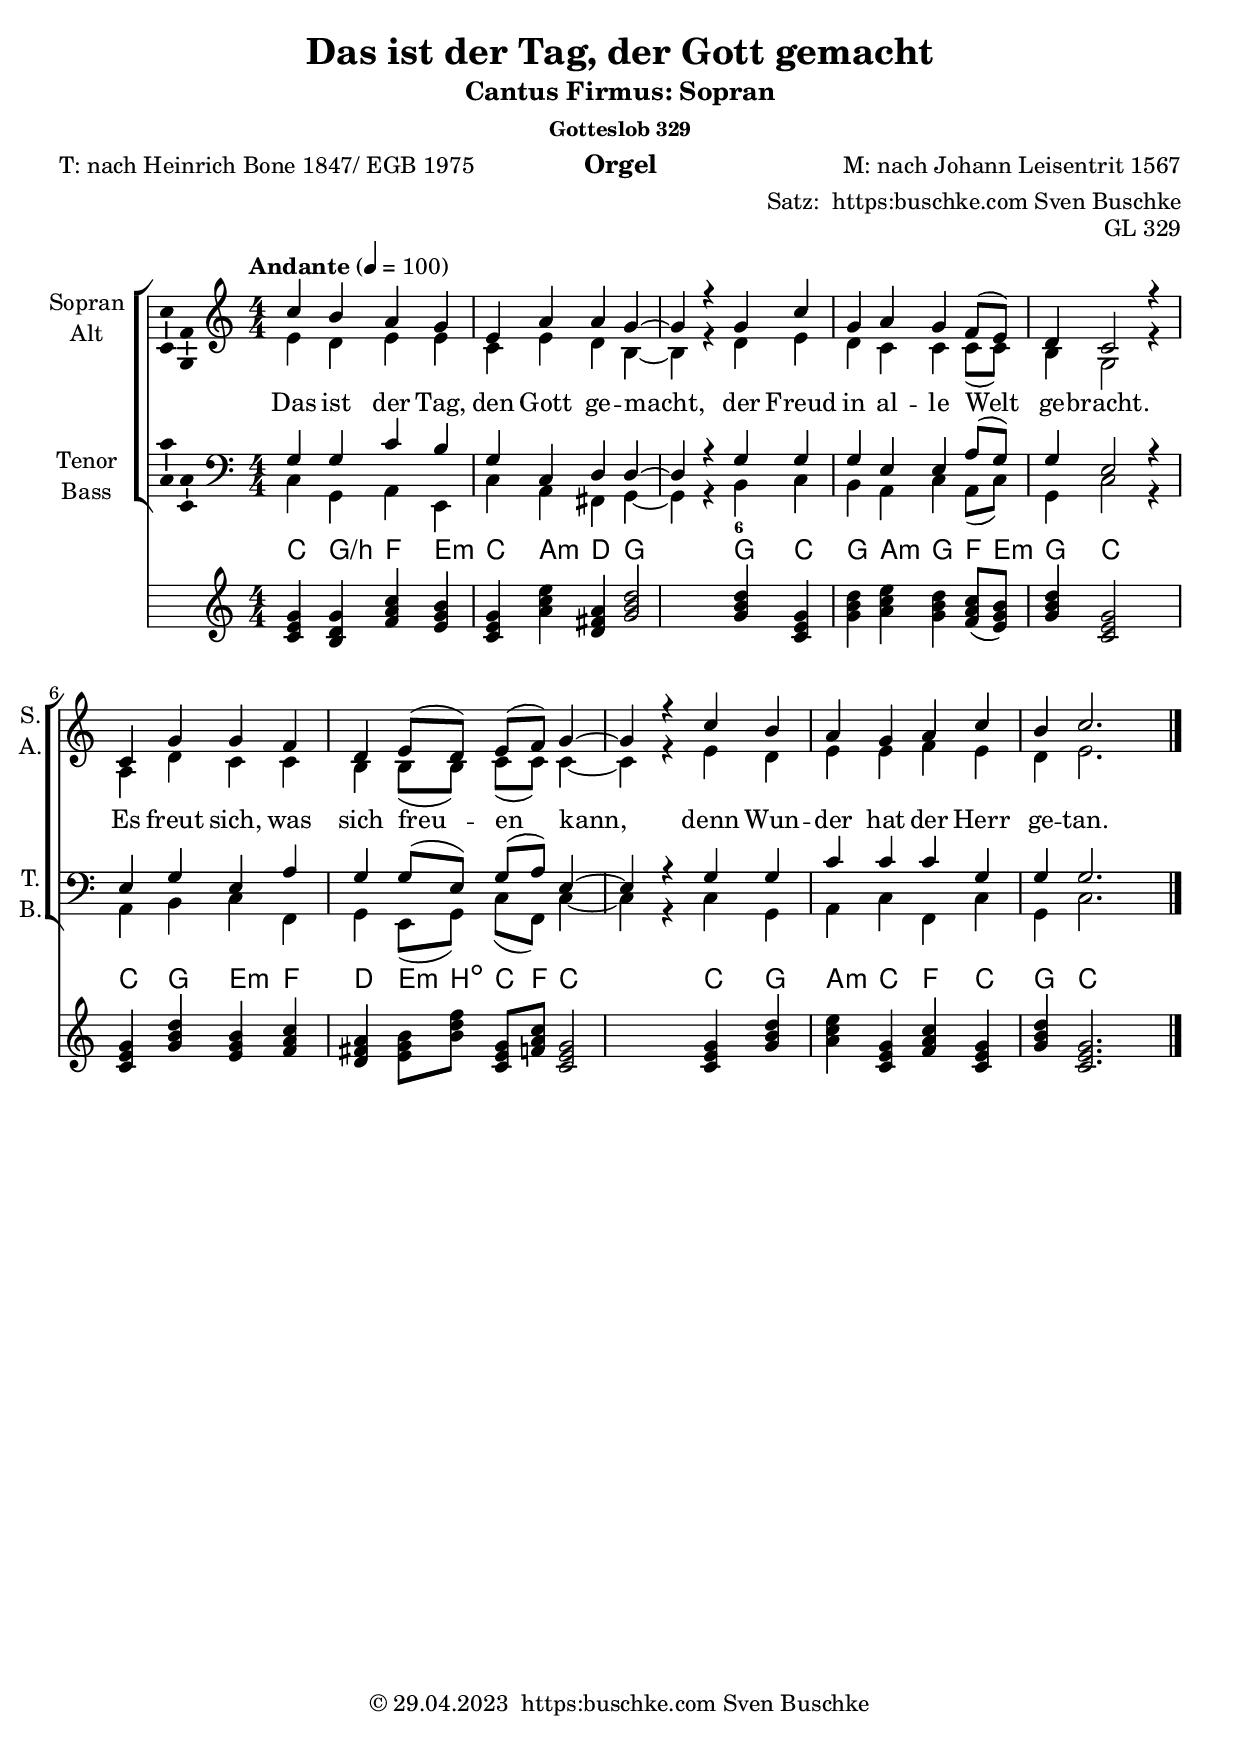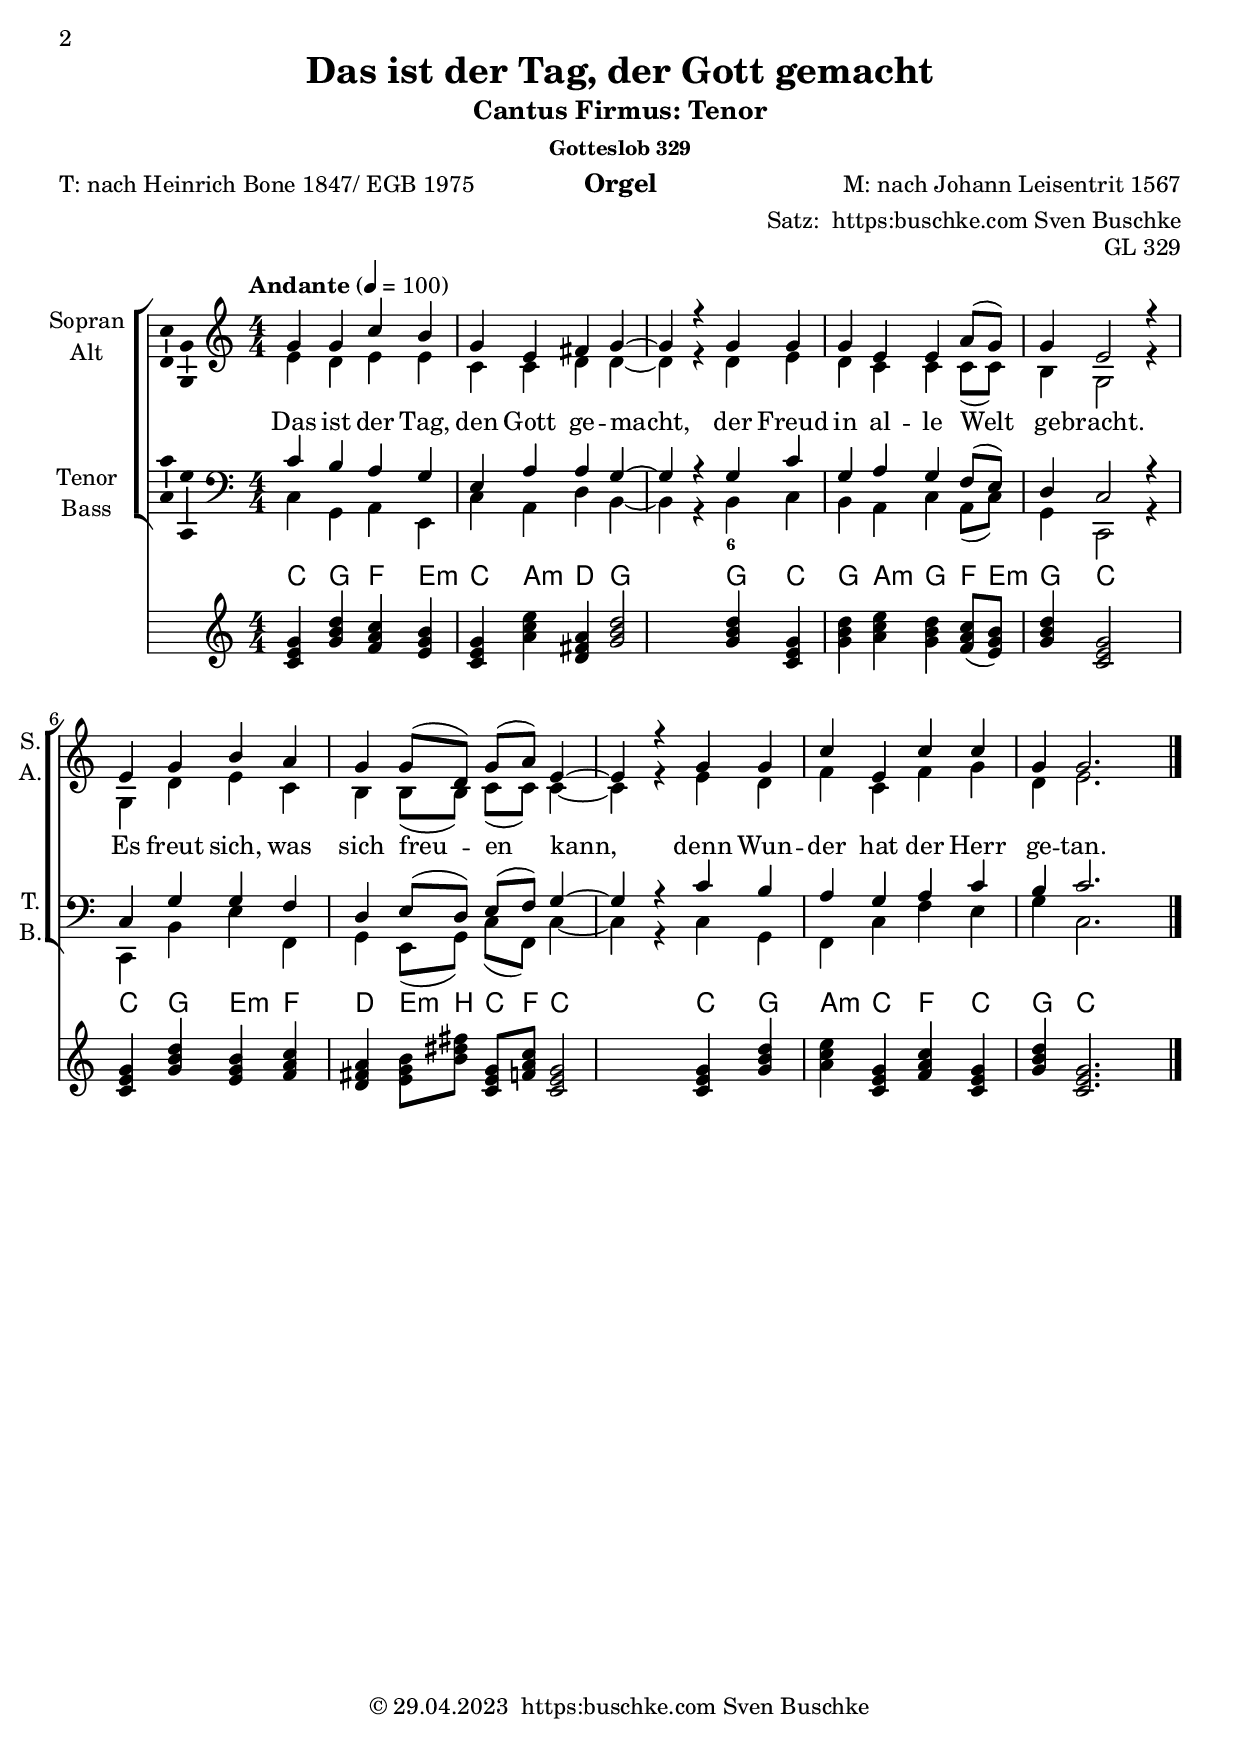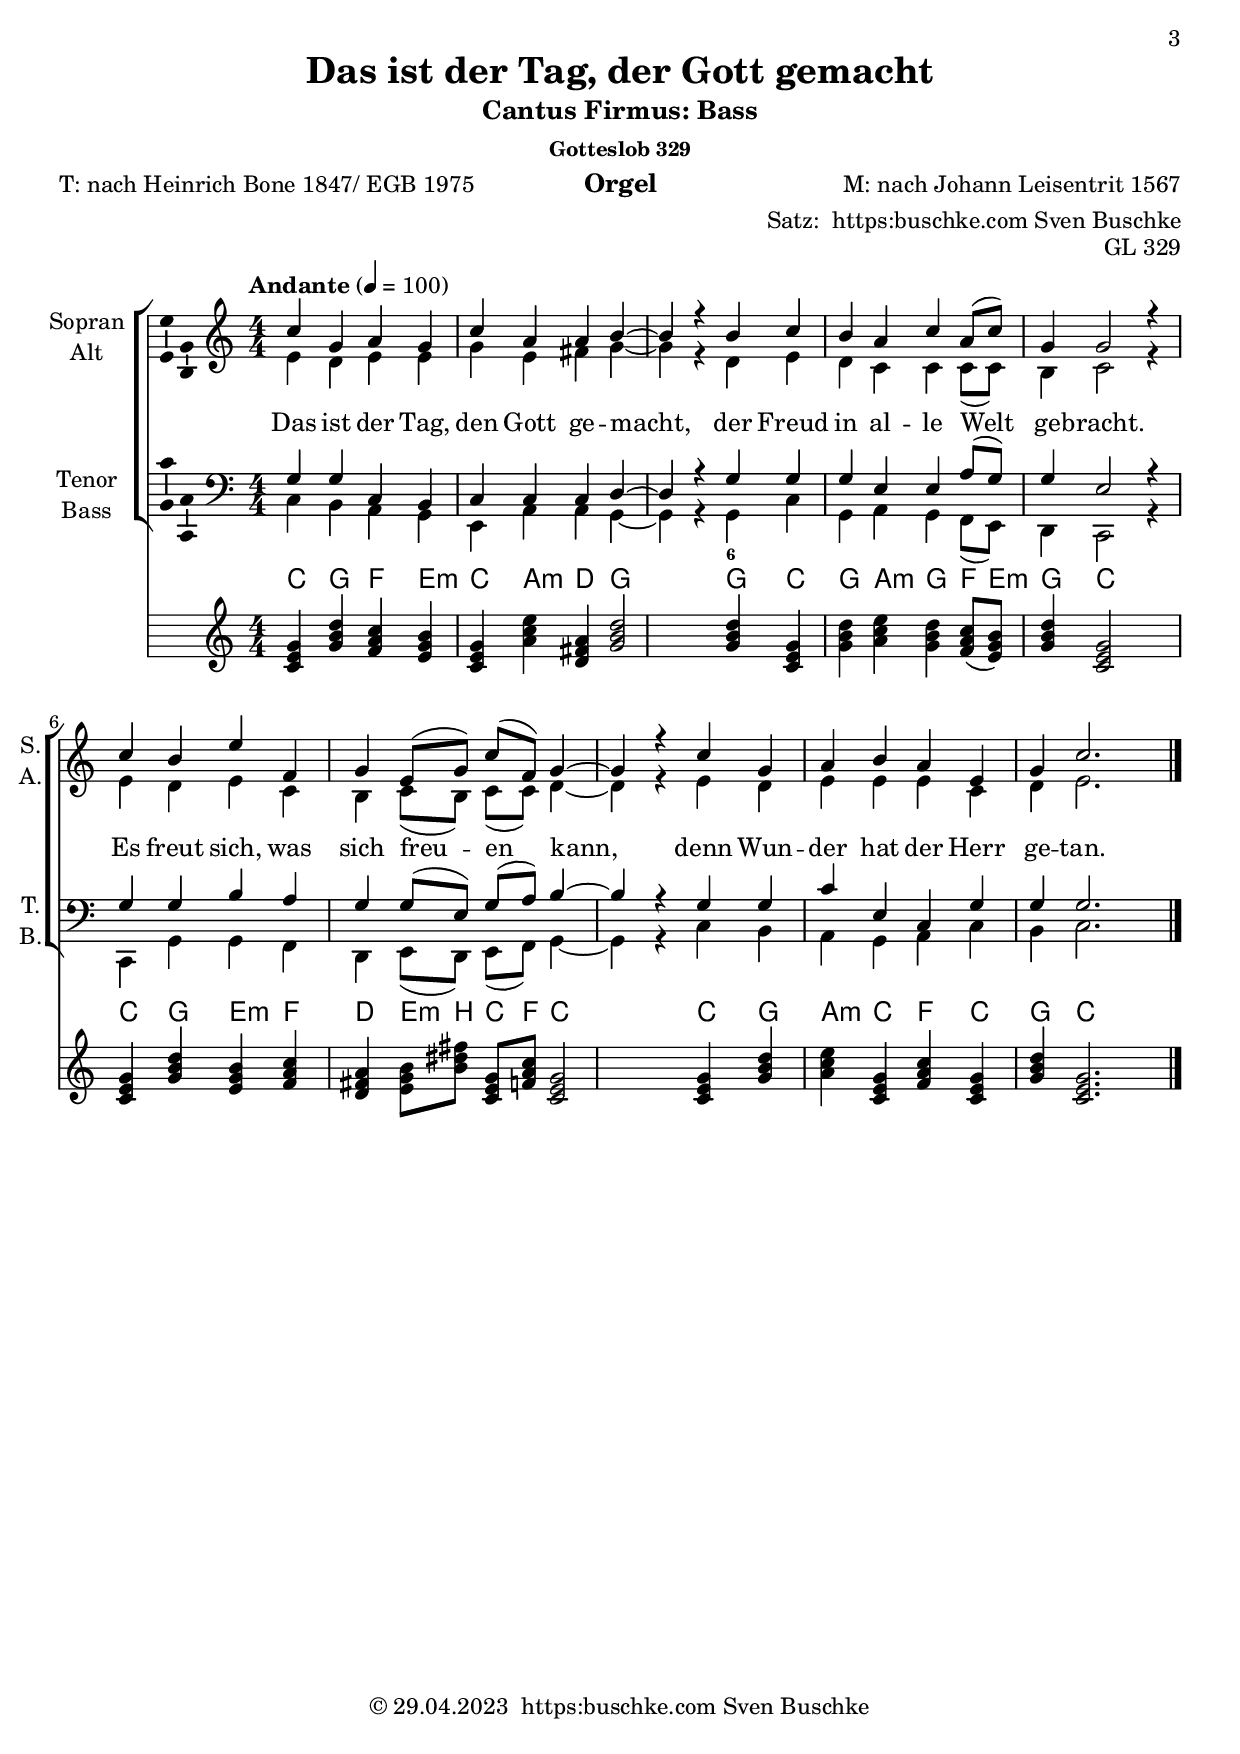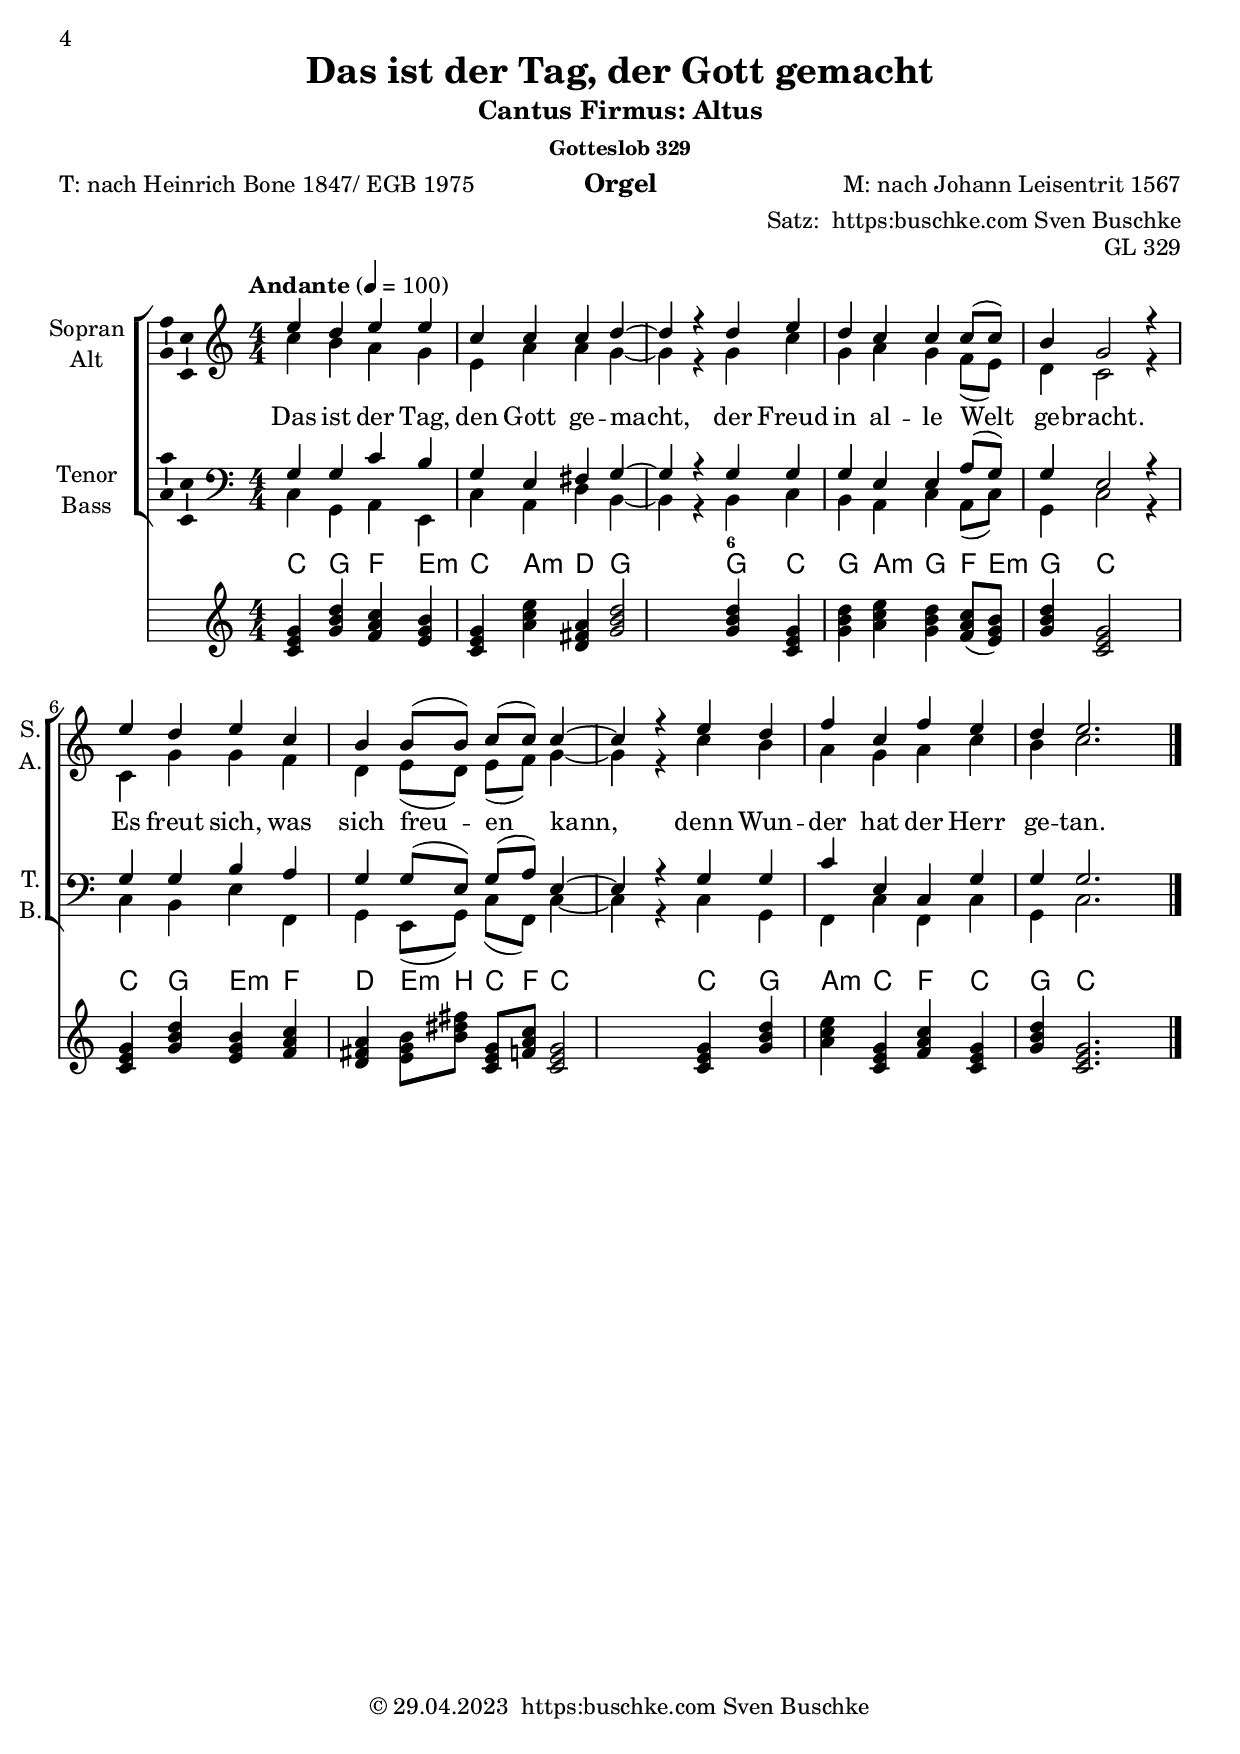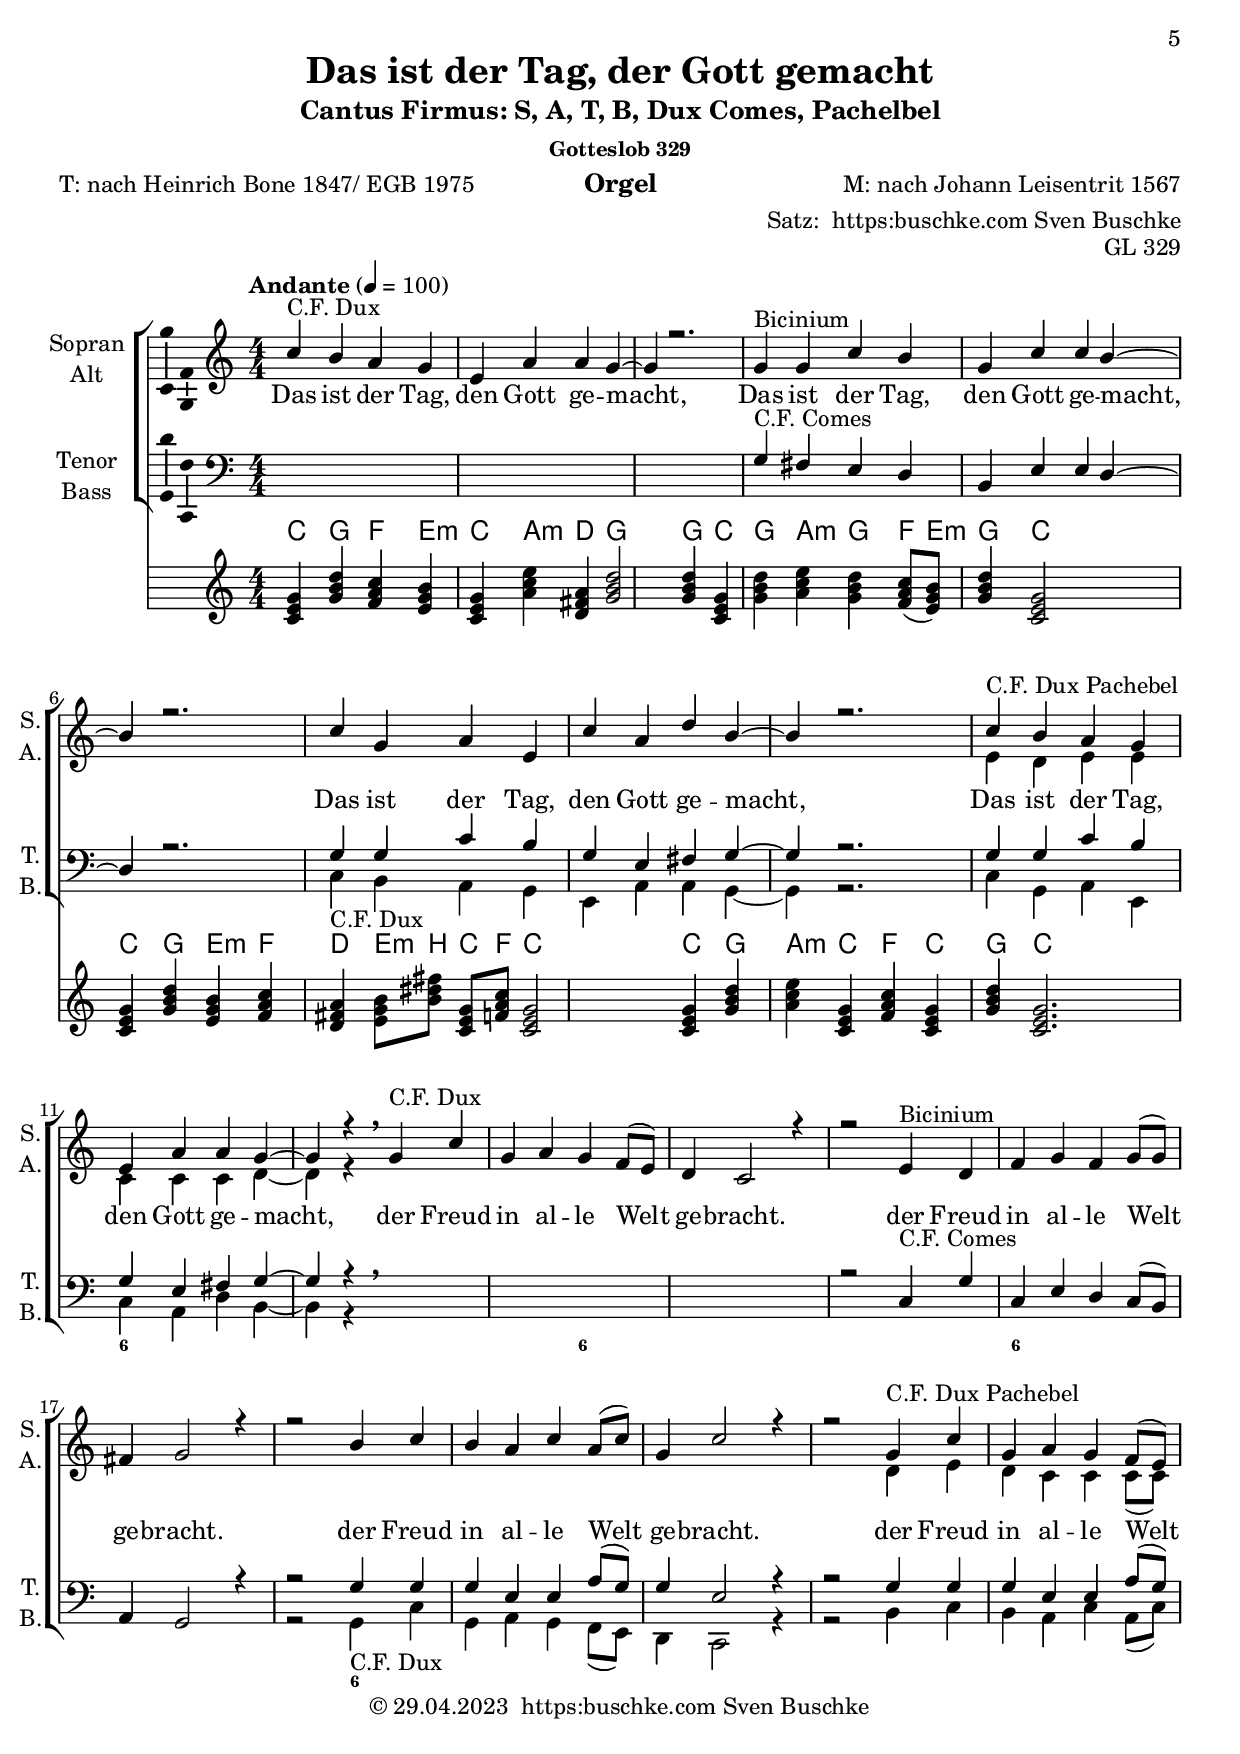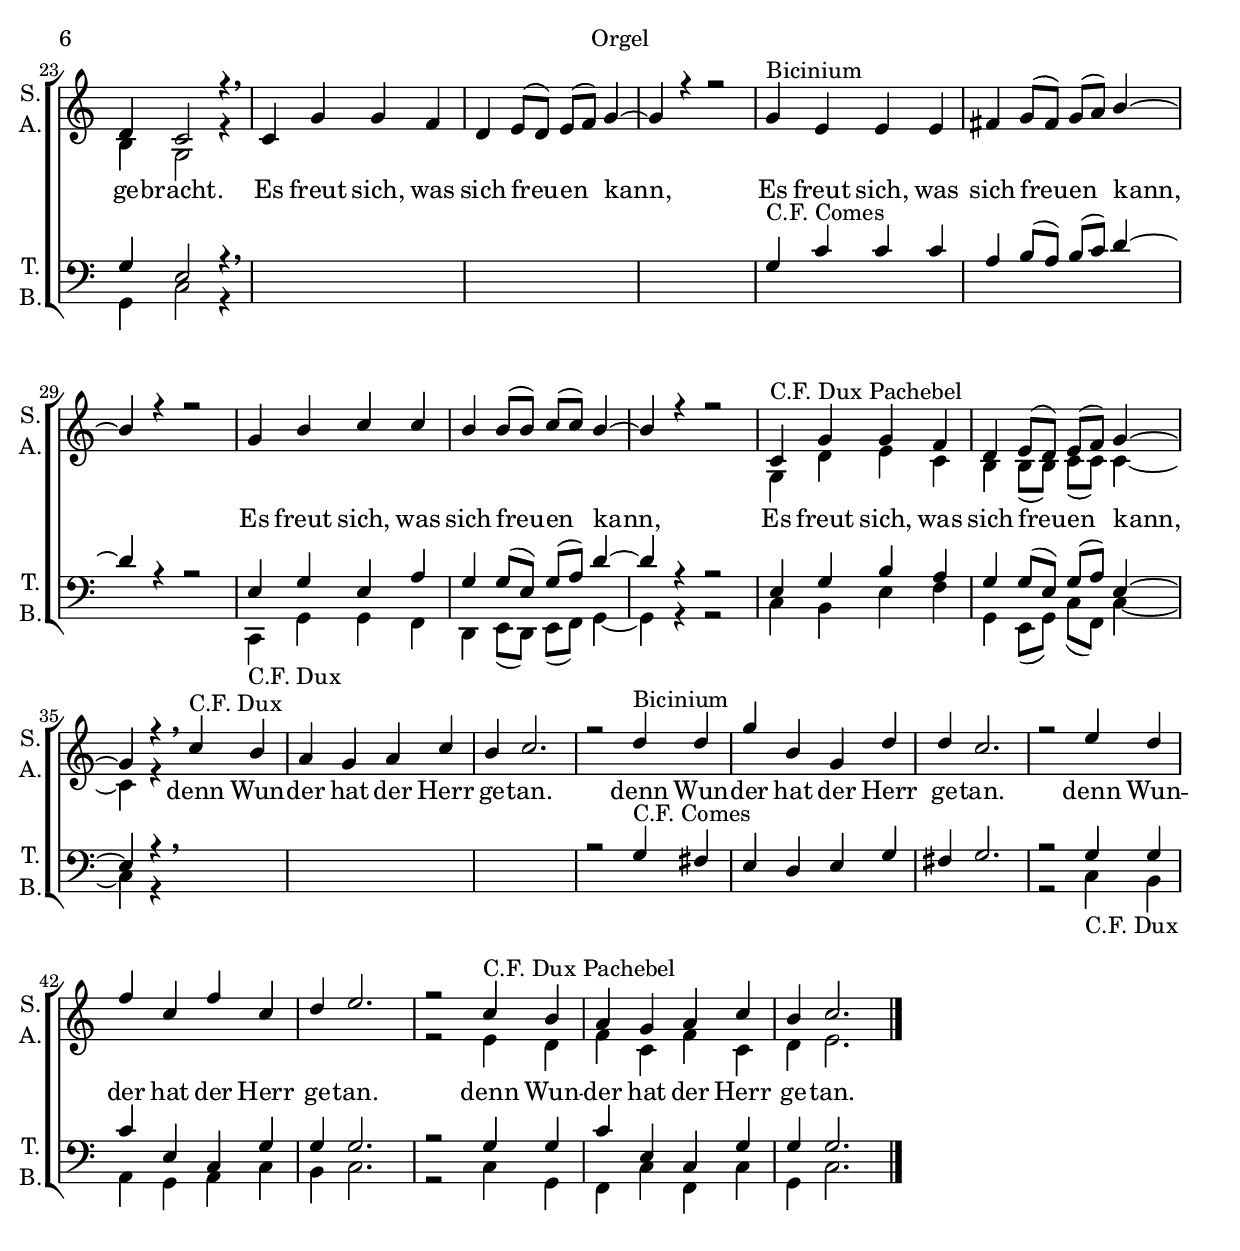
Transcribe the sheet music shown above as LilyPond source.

\version "2.24.1"
\language "english"

\include "predefined-guitar-fretboards.ly"

\header {
  dedication = ""
  title = "Das ist der Tag, der Gott gemacht"
  subtitle = "Cantus Firmus: Sopran"
  subsubtitle = "Gotteslob 329"
  instrument = "Orgel"
  composer = "M: nach Johann Leisentrit 1567"
  arranger = "Satz:  https:buschke.com Sven Buschke"
  poet = "T: nach Heinrich Bone 1847/ EGB 1975"
  meter = ""
  piece = ""
  opus = "GL 329"
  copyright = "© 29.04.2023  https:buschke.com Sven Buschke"
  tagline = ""
}

\paper {
  #(set-paper-size "a4")
}

\layout {
  \context {
    \Voice
    \consists "Melody_engraver"
    \override Stem #'neutral-direction = #'()
  }
}

global = {
  \key c \major
  \numericTimeSignature
  \time 4/4
  \tempo "Andante" 4=100
}

%%%%%%%%%%%%%%%%%%%%%%%%%%%%%%%%%%%%%%%%%%%%%%%%%%%%%%%%%%%%%%%%%%%%%%%%%%%%%%%%%%%%
%%%%
%%%% CF Soprano
%%%%
%%%%%%%%%%%%%%%%%%%%%%%%%%%%%%%%%%%%%%%%%%%%%%%%%%%%%%%%%%%%%%%%%%%%%%%%%%%%%%%%%%%%

scoreASoprano = \relative c'' {
  \global
  % Music follows here.
  c4 b a g e a a g~g r
  g c g a g f8(e) d4 c2 r4
  c g' g f d e8(d) e(f) g4~g r
  c b a g a c b c2.
  \bar "|."
}

scoreAAlto = \relative c' {
  \global
  % Music follows here.
  e4 d e e c e d b~b r4
  d e d c c c8(c) b4 g2 r4
  a d c c b b8(b) c(c) c4~c r4
  e d e e f e d e2.
}

scoreATenor = \relative c' {
  \global
  % Music follows here.
  g4 g c b g c, d d~d r4
  g g g e e a8(g) g4 e2 r4
  e g e a g g8(e)g(a) e4~e r
  g g c c c g g g2.
}

scoreABass = \relative c {
  \global
  % Music follows here.
  c4 g a e c' a fs g~g r4
  b c b a c a8(c) g4 c2 r4
  a b  c f, g e8(g) c(f,) c'4~c r
  c g a c f, c' g c2.
}

scoreAVerse = \lyricmode {
  % Lyrics follow here.
Das ist der Tag, den Gott ge -- macht,
der Freud in al -- le Welt ge -- bracht.
Es freut sich, was sich freu -- en kann,
denn Wun -- der hat der Herr ge -- tan.
}

scoreAFigBass = \figuremode {
  \global
  % Figures follow here.
  s4 s s s s s s s s s
  <6> s s s s s8 s s4 s2 s4
  s s s s s s8 s s s s4 s s
  s s s s s s s2.
}

scoreAChordNames = \chordmode {
  \global
  \germanChords
  % Chords follow here.
  c4 g/b f e:m c a:m d g2 s4
  g c g a:m g f8(e:m) g4 c2 s4
  c g e:m f d e8:m b:dim c f c2 s4
  c g a:m c f c g c2.
}

scoreAChoirPart = \new ChoirStaff <<
  \new Staff \with {
    midiInstrument = "choir aahs"
    instrumentName = \markup \center-column { "Sopran" "Alt" }
    shortInstrumentName = \markup \center-column { "S." "A." }
  } <<
    \new Voice = "soprano" \with {
      \consists "Ambitus_engraver"
    } { \voiceOne \scoreASoprano }
    \new Voice = "alto" \with {
      \consists "Ambitus_engraver"
      \override Ambitus #'X-offset = #2.0
    } { \voiceTwo \scoreAAlto }
  >>
  \new Lyrics \with {
    \override VerticalAxisGroup #'staff-affinity = #CENTER
  } \lyricsto "soprano" \scoreAVerse
  \new Staff \with {
    midiInstrument = "choir aahs"
    instrumentName = \markup \center-column { "Tenor" "Bass" }
    shortInstrumentName = \markup \center-column { "T." "B." }
  } <<
    \clef bass
    \new Voice = "tenor" \with {
      \consists "Ambitus_engraver"
    } { \voiceOne \scoreATenor }
    \new Voice = "bass" \with {
      \consists "Ambitus_engraver"
      \override Ambitus #'X-offset = #2.0
    } { \voiceTwo \scoreABass }
  >>
>>

scoreABassFiguresPart = \new FiguredBass \with {
  useBassFigureExtenders = ##t
} \scoreAFigBass

scoreAChordsPart = <<
  <<\new ChordNames {\scoreAChordNames}{\scoreAChordNames}>>
%  \new FretBoards \scoreAChordNames
>>

\bookpart {
  \score {
    <<
      \scoreAChoirPart
      \scoreABassFiguresPart
      \scoreAChordsPart
    >>
    \layout { }
  }
  \score {
    <<
      \scoreAChoirPart
%      \scoreABassFiguresPart
%      \scoreAChordsPart
    >>
    \midi { }
  }
}

%%%%%%%%%%%%%%%%%%%%%%%%%%%%%%%%%%%%%%%%%%%%%%%%%%%%%%%%%%%%%%%%%%%%%%%%%%%%%%%%%%%%
%%%%
%%%% CF Tenor
%%%%
%%%%%%%%%%%%%%%%%%%%%%%%%%%%%%%%%%%%%%%%%%%%%%%%%%%%%%%%%%%%%%%%%%%%%%%%%%%%%%%%%%%%

scoreBSoprano = \relative c'' {
  \global
  % Music follows here.
  g4 g c b g e fs g~g r4
  g g g e e a8(g) g4 e2 r4
  e g b a g g8(d)g(a) e4~e r
  g g c e, c' c g g2.
}

scoreBAlto = \relative c' {
  \global
  % Music follows here.
  e4 d e e c c d d~d r4
  d e d c c c8(c) b4 g2 r4
  g d' e c b b8(b) c(c) c4~c r4
  e d f c f g d e2.
}

scoreBTenor = \relative c' {
  \global
  % Music follows here.
  c4 b a g e a a g~g r
  g c g a g f8(e) d4 c2 r4
  c g' g f d e8(d) e(f) g4~g r
  c b a g a c b c2.
  \bar "|."
}

scoreBBass = \relative c {
  \global
  % Music follows here.
  c4 g a e c' a d b~b r4
  b c b a c a8(c) g4 c,2 r4
  c b'  e f, g e8(g) c(f,) c'4~c r
  c g f c' f e g c,2.
}

scoreBVerse = \lyricmode {
  % Lyrics follow here.

}

scoreBFigBass = \figuremode {
  \global
  % Figures follow here.
  s4 s s s s s s s s s
  <6> s s s s s8 s s4 s2 s4
  s s s s s s8 s s s s4 s s
  s s s s s s s2.
}

scoreBChordNames = \chordmode {
  \global
  \germanChords
  % Chords follow here.
  c4 g f e:m c a:m d g2 s4
  g c g a:m g f8(e:m) g4 c2 s4
  c g e:m f d e8:m b c f c2 s4
  c g a:m c f c g c2.
}

scoreBChoirPart = \new ChoirStaff <<
  \new Staff \with {
    midiInstrument = "choir aahs"
    instrumentName = \markup \center-column { "Sopran" "Alt" }
    shortInstrumentName = \markup \center-column { "S." "A." }
  } <<
    \new Voice = "soprano" \with {
      \consists "Ambitus_engraver"
    } { \voiceOne \scoreBSoprano }
    \new Voice = "alto" \with {
      \consists "Ambitus_engraver"
      \override Ambitus #'X-offset = #2.0
    } { \voiceTwo \scoreBAlto }
  >>
  \new Lyrics \with {
    \override VerticalAxisGroup #'staff-affinity = #CENTER
  } \lyricsto "soprano" \scoreAVerse
  \new Staff \with {
    midiInstrument = "choir aahs"
    instrumentName = \markup \center-column { "Tenor" "Bass" }
    shortInstrumentName = \markup \center-column { "T." "B." }
  } <<
    \clef bass
    \new Voice = "tenor" \with {
      \consists "Ambitus_engraver"
    } { \voiceOne \scoreBTenor }
    \new Voice = "bass" \with {
      \consists "Ambitus_engraver"
      \override Ambitus #'X-offset = #2.0
    } { \voiceTwo \scoreBBass }
  >>
>>

scoreBBassFiguresPart = \new FiguredBass \with {
  useBassFigureExtenders = ##t
} \scoreBFigBass

scoreBChordsPart = <<
  <<\new ChordNames {\scoreBChordNames}{\scoreBChordNames}>>
%  \new FretBoards \scoreBChordNames
>>

\bookpart {
\header{
    subtitle = "Cantus Firmus: Tenor"
}
  \score {
    <<
      \scoreBChoirPart
      \scoreBBassFiguresPart
      \scoreBChordsPart
    >>
    \layout { }
    \midi { }
  }
}

%%%%%%%%%%%%%%%%%%%%%%%%%%%%%%%%%%%%%%%%%%%%%%%%%%%%%%%%%%%%%%%%%%%%%%%%%%%%%%%%%%%%
%%%%
%%%% CF Bass
%%%%
%%%%%%%%%%%%%%%%%%%%%%%%%%%%%%%%%%%%%%%%%%%%%%%%%%%%%%%%%%%%%%%%%%%%%%%%%%%%%%%%%%%%

scoreCSoprano = \relative c'' {
  \global
  % Music follows here.
  c4 g a g c a a b~b r4
  b c b a c a8(c) g4 g2 r4
  c b  e f, g e8(g) c(f,) g4~g r
  c g a b a e g c2.
}

scoreCAlto = \relative c' {
  \global
  % Music follows here.
  e4 d e e g e fs g~g r4
  d e d c c c8(c) b4 c2 r4
  e d e c b c8(b) c(c) d4~d r4
  e d e e e c d e2.
}

scoreCTenor = \relative c' {
  \global
  % Music follows here.
  g4 g c, b c c c d~d r4
  g g g e e a8(g) g4 e2 r4
  g g b a g g8(e)g(a) b4~b r
  g g c e, c g' g g2.
}

scoreCBass = \relative c {
  \global
  % Music follows here.
  c4 b a g e a a g~g r
  g c g a g f8(e) d4 c2 r4
  c g' g f d e8(d) e(f) g4~g r
  c b a g a c b c2.
  \bar "|."
}

scoreCVerse = \lyricmode {
  % Lyrics follow here.

}

scoreCFigBass = \figuremode {
  \global
  % Figures follow here.
  s4 s s s s s s s s s
  <6> s s s s s8 s s4 s2 s4
  s s s s s s8 s s s s4 s s
  s s s s s s s2.
}

scoreCChordNames = \chordmode {
  \global
  \germanChords
  % Chords follow here.
  c4 g f e:m c a:m d g2 s4
  g c g a:m g f8(e:m) g4 c2 s4
  c g e:m f d e8:m b c f c2 s4
  c g a:m c f c g c2.
}

scoreCChoirPart = \new ChoirStaff <<
  \new Staff \with {
    midiInstrument = "choir aahs"
    instrumentName = \markup \center-column { "Sopran" "Alt" }
    shortInstrumentName = \markup \center-column { "S." "A." }
  } <<
    \new Voice = "soprano" \with {
      \consists "Ambitus_engraver"
    } { \voiceOne \scoreCSoprano }
    \new Voice = "alto" \with {
      \consists "Ambitus_engraver"
      \override Ambitus #'X-offset = #2.0
    } { \voiceTwo \scoreCAlto }
  >>
  \new Lyrics \with {
    \override VerticalAxisGroup #'staff-affinity = #CENTER
  } \lyricsto "soprano" \scoreAVerse
  \new Staff \with {
    midiInstrument = "choir aahs"
    instrumentName = \markup \center-column { "Tenor" "Bass" }
    shortInstrumentName = \markup \center-column { "T." "B." }
  } <<
    \clef bass
    \new Voice = "tenor" \with {
      \consists "Ambitus_engraver"
    } { \voiceOne \scoreCTenor }
    \new Voice = "bass" \with {
      \consists "Ambitus_engraver"
      \override Ambitus #'X-offset = #2.0
    } { \voiceTwo \scoreCBass }
  >>
>>

scoreCBassFiguresPart = \new FiguredBass \with {
  useBassFigureExtenders = ##t
} \scoreCFigBass

scoreCChordsPart = <<
  <<\new ChordNames {\scoreCChordNames}{\scoreCChordNames}>>
%  \new FretBoards \scoreCChordNames
>>

\bookpart {
\header{
    subtitle = "Cantus Firmus: Bass"
}
  \score {
    <<
      \scoreCChoirPart
      \scoreCBassFiguresPart
      \scoreCChordsPart
    >>
    \layout { }
    \midi { }
  }
}

%%%%%%%%%%%%%%%%%%%%%%%%%%%%%%%%%%%%%%%%%%%%%%%%%%%%%%%%%%%%%%%%%%%%%%%%%%%%%%%%%%%%
%%%%
%%%% CF Altus
%%%%
%%%%%%%%%%%%%%%%%%%%%%%%%%%%%%%%%%%%%%%%%%%%%%%%%%%%%%%%%%%%%%%%%%%%%%%%%%%%%%%%%%%%

scoreDSoprano = \relative c'' {
  \global
  % Music follows here.
  e4 d e e c c c d~d r4
  d e d c c c8(c) b4 g2 r4
  e' d e c b b8(b) c(c) c4~c r4
  e d f c f e d e2.
}

scoreDAlto = \relative c' {
  \global
  % Music follows here.
  c'4 b a g e a a g~g r
  g c g a g f8(e) d4 c2 r4
  c g' g f d e8(d) e(f) g4~g r
  c b a g a c b c2.
  \bar "|."
}

scoreDTenor = \relative c' {
  \global
  % Music follows here.
  g4 g c b g e fs g~g r4
  g g g e e a8(g) g4 e2 r4
  g g b a g g8(e)g(a) e4~e r
  g g c e, c g' g g2.
}

scoreDBass = \relative c {
  \global
  % Music follows here.
  c4 g a e c' a d b~b r4
  b c b a c a8(c) g4 c2 r4
  c b  e f, g e8(g) c(f,) c'4~c r
  c g f c' f, c' g c2.
}

scoreDVerse = \lyricmode {
  % Lyrics follow here.

}

scoreDFigBass = \figuremode {
  \global
  % Figures follow here.
  s4 s s s s s s s s s
  <6> s s s s s8 s s4 s2 s4
  s s s s s s8 s s s s4 s s
  s s s s s s s2.
}

scoreDChordNames = \chordmode {
  \global
  \germanChords
  % Chords follow here.
  c4 g f e:m c a:m d g2 s4
  g c g a:m g f8(e:m) g4 c2 s4
  c g e:m f d e8:m b c f c2 s4
  c g a:m c f c g c2.
}

scoreDChoirPart = \new ChoirStaff <<
  \new Staff \with {
    midiInstrument = "choir aahs"
    instrumentName = \markup \center-column { "Sopran" "Alt" }
    shortInstrumentName = \markup \center-column { "S." "A." }
  } <<
    \new Voice = "soprano" \with {
      \consists "Ambitus_engraver"
    } { \voiceOne \scoreDSoprano }
    \new Voice = "alto" \with {
      \consists "Ambitus_engraver"
      \override Ambitus #'X-offset = #2.0
    } { \voiceTwo \scoreDAlto }
  >>
  \new Lyrics \with {
    \override VerticalAxisGroup #'staff-affinity = #CENTER
  } \lyricsto "soprano" \scoreAVerse
  \new Staff \with {
    midiInstrument = "choir aahs"
    instrumentName = \markup \center-column { "Tenor" "Bass" }
    shortInstrumentName = \markup \center-column { "T." "B." }
  } <<
    \clef bass
    \new Voice = "tenor" \with {
      \consists "Ambitus_engraver"
    } { \voiceOne \scoreDTenor }
    \new Voice = "bass" \with {
      \consists "Ambitus_engraver"
      \override Ambitus #'X-offset = #2.0
    } { \voiceTwo \scoreDBass }
  >>
>>

scoreDBassFiguresPart = \new FiguredBass \with {
  useBassFigureExtenders = ##t
} \scoreDFigBass

scoreDChordsPart = <<
  <<\new ChordNames {\scoreDChordNames}{\scoreDChordNames}>>
%  \new FretBoards \scoreDChordNames
>>

\bookpart {
\header{
    subtitle = "Cantus Firmus: Altus"
}
  \score {
    <<
      \scoreDChoirPart
      \scoreDBassFiguresPart
      \scoreDChordsPart
    >>
    \layout { }
    \midi { }
  }
}

%%%%%%%%%%%%%%%%%%%%%%%%%%%%%%%%%%%%%%%%%%%%%%%%%%%%%%%%%%%%%%%%%%%%%%%%%%%%%%%%%%%%
%%%%
%%%% Dux Comes
%%%%
%%%%%%%%%%%%%%%%%%%%%%%%%%%%%%%%%%%%%%%%%%%%%%%%%%%%%%%%%%%%%%%%%%%%%%%%%%%%%%%%%%%%

scoreESoprano = \relative c'' {
  \global
  % Music follows here.
  c4^"C.F. Dux" b a g e a a g~g r2.
  g4^"Bicinium" g c b g c c b~b r2.
  c4 g a e c' a d b~b r2.
  c4^"C.F. Dux Pachebel" b a g e a a g~g r4
  \breathe
  g4^"C.F. Dux" c g a g f8(e) d4 c2 r4 r2
  e4^"Bicinium" d f g f g8(g) fs4 g2 r4 r2
  b4 c b a c a8(c) g4 c2 r4 r2
  g4^"C.F. Dux Pachebel" c g a g f8(e) d4 c2 r4
  \breathe
  c4 g' g f d e8(d) e(f) g4~g r r2
  g4^"Bicinium" e e e fs g8(fs)g(a) b4~b r r2
  g4 b c c b b8(b) c(c) b4~b r4 r2
  c,4^"C.F. Dux Pachebel" g' g f d e8(d) e(f) g4~g r
  \breathe
  c4^"C.F. Dux" b a g a c b c2.
  r2 d4^"Bicinium" d g b, g d' d c2.
  r2 e4 d f c f c d e2.
  r2 c4^"C.F. Dux Pachebel" b a g a c b c2.
  \bar "|."
}

scoreEAlto = \relative c' {
  \global
  % Music follows here.
  s4 s s s s s s s s s2.
  s4 s s s s s s s s s2.
  s4 s s s s s s s s s2.
  e4 d e e c c c d~d r4
  \breathe
  s s s s s s8(s) s4 s2 s4 s2
  s4 s s s s s8(s) s4 s2 s4 s2
  s4 s s s s s8(s) s4 s2 s4 s2
  d4 e d c c c8(c) b4 g2 r4
  \breathe
  s4 s s s s s8 s s s s4 s s s2
  s4 s s s s s8 s s s s4 s s s2
  s4 s s s s s8 s s s s4 s s s2
  g4 d' e c b b8(b) c(c) c4~c r4
  \breathe
  s4 s s s s s s s2.
  s2 s4 s s s s s s s2.
  s2 s4 s s s s s s s2.
  r2 e4 d f c f c d e2.
  \bar "|."
}

scoreETenor = \relative c' {
  \global
  % Music follows here.
  s4 s s s s s s s s s2.
  g4^"C.F. Comes" fs e d b e e d~d r2.
  g4 g c b g e fs g~g r2.
  g4 g c b g e fs g~g r4
  \breathe
  s s s s s s8(s) s4 s2 s4
  r2 c,4^"C.F. Comes" g' c, e d c8(b) a4 g2 r4
  r2 g'4 g g e e a8(g) g4 e2 r4
  r2 g4 g g e e a8(g) g4 e2 r4
  \breathe
  s4 s s s s s8 s s s s4 s s s2
  g4^"C.F. Comes" c c c a b8(a) b(c) d4~d r r2
  e,4 g e a g g8(e)g(a) d4~d r r2
  e,4 g b a g g8(e)g(a) e4~e r
  \breathe
  s4 s s s s s s s2.
  r2 g4^"C.F. Comes" fs e d e g fs g2. r2
  g4 g c e, c g' g g2. r2
  g4 g c e, c g' g g2.
  \bar "|."
}

scoreEBass = \relative c {
  \global
  % Music follows here.
  s4 s s s s s s s s s2.
  s4 s s s s s s s s s2.
  c4_"C.F. Dux" b a g e a a g~g r2.
  c4 g a e c' a d b~b r4
  \breathe
  s s s s s s8(s) s4 s2 s4 s2
  s4 s s s s s8(s) s4 s2 s4
  r2 g4_"C.F. Dux" c g a g f8(e) d4 c2 r4
  r2 b'4 c b a c a8(c) g4 c2 r4
  \breathe
  s4 s s s s s8 s s s s4 s s s2
  s4 s s s s s8 s s s s4 s s s2
  c,4_"C.F. Dux" g' g f d e8(d) e(f) g4~g r r2
  c4 b e f g, e8(g) c(f,) c'4~c r
  \breathe
  s4 s s s s s s s2.
  s2 s4 s s s s s s s2.
  r2 c4_"C.F. Dux" b a g a c b c2. r2
  c4 g f c' f, c' g c2.
  \bar "|."
}

scoreEVerseA = \lyricmode {
  % Lyrics follow here.
Das ist der Tag, den Gott ge -- macht,
}

scoreEVerseB = \lyricmode {
  % Lyrics follow here.
der Freud in al -- le Welt ge -- bracht.
}

scoreEVerseC = \lyricmode {
  % Lyrics follow here.
Es freut sich, was sich freu -- en kann,
}

scoreEVerseD = \lyricmode {
  % Lyrics follow here.
denn Wun -- der hat der Herr ge -- tan.
}

scoreEFigBass = \figuremode {
  \global
  % Figures follow here.
  s4 s s s s s s s s s
  s4 s s s s s s s s s
  s4 s s s s s s s s s
  s4 s s s s s s s s s
  <6> s s s s s8 s s4 s2 s4
  <6> s s s s s8 s s4 s2 s4
  <6> s s s s s8 s s4 s2 s4
  <6> s s s s s8 s s4 s2 s4
  s s s s s s8 s s s s4 s s
  s s s s s s8 s s s s4 s s
  s s s s s s8 s s s s4 s s
  s s s s s s8 s s s s4 s s
  s s s s s s s2.
  s s s s s s s2.
  s s s s s s s2.
  s s s s s s s2.
}

scoreEChordNames = \chordmode {
  \global
  \germanChords
  % Chords follow here.
  c4 g f e:m c a:m d g2 s4
  g c g a:m g f8(e:m) g4 c2 s4
  c g e:m f d e8:m b c f c2 s4
  c g a:m c f c g c2.
}

scoreEChoirPart = \new ChoirStaff <<
  \new Staff \with {
    midiInstrument = "choir aahs"
    instrumentName = \markup \center-column { "Sopran" "Alt" }
    shortInstrumentName = \markup \center-column { "S." "A." }
  } <<
    \new Voice = "soprano" \with {
      \consists "Ambitus_engraver"
    } { \voiceOne \scoreESoprano }
    \new Voice = "alto" \with {
      \consists "Ambitus_engraver"
      \override Ambitus #'X-offset = #2.0
    } { \voiceTwo \scoreEAlto }
  >>
  \new Lyrics \with {
    \override VerticalAxisGroup #'staff-affinity = #CENTER
  } \lyricsto "soprano" {\scoreEVerseA \scoreEVerseA \scoreEVerseA \scoreEVerseA \scoreEVerseB \scoreEVerseB \scoreEVerseB \scoreEVerseB \scoreEVerseC \scoreEVerseC \scoreEVerseC \scoreEVerseC \scoreEVerseD \scoreEVerseD \scoreEVerseD \scoreEVerseD}
  \new Staff \with {
    midiInstrument = "choir aahs"
    instrumentName = \markup \center-column { "Tenor" "Bass" }
    shortInstrumentName = \markup \center-column { "T." "B." }
  } <<
    \clef bass
    \new Voice = "tenor" \with {
      \consists "Ambitus_engraver"
    } { \voiceOne \scoreETenor }
    \new Voice = "bass" \with {
      \consists "Ambitus_engraver"
      \override Ambitus #'X-offset = #2.0
    } { \voiceTwo \scoreEBass }
  >>
>>

scoreEBassFiguresPart = \new FiguredBass \with {
  useBassFigureExtenders = ##t
} \scoreEFigBass

scoreEChordsPart = <<
  <<\new ChordNames {\scoreEChordNames}{\scoreEChordNames}>>
%  \new FretBoards \scoreEChordNames
>>

\bookpart {
\header{
    subtitle = "Cantus Firmus: S, A, T, B, Dux Comes, Pachelbel"
}
  \score {
    <<
      \scoreEChoirPart
      \scoreEBassFiguresPart
      \scoreEChordsPart
    >>
    \layout { }
    \midi { }
  }
}
